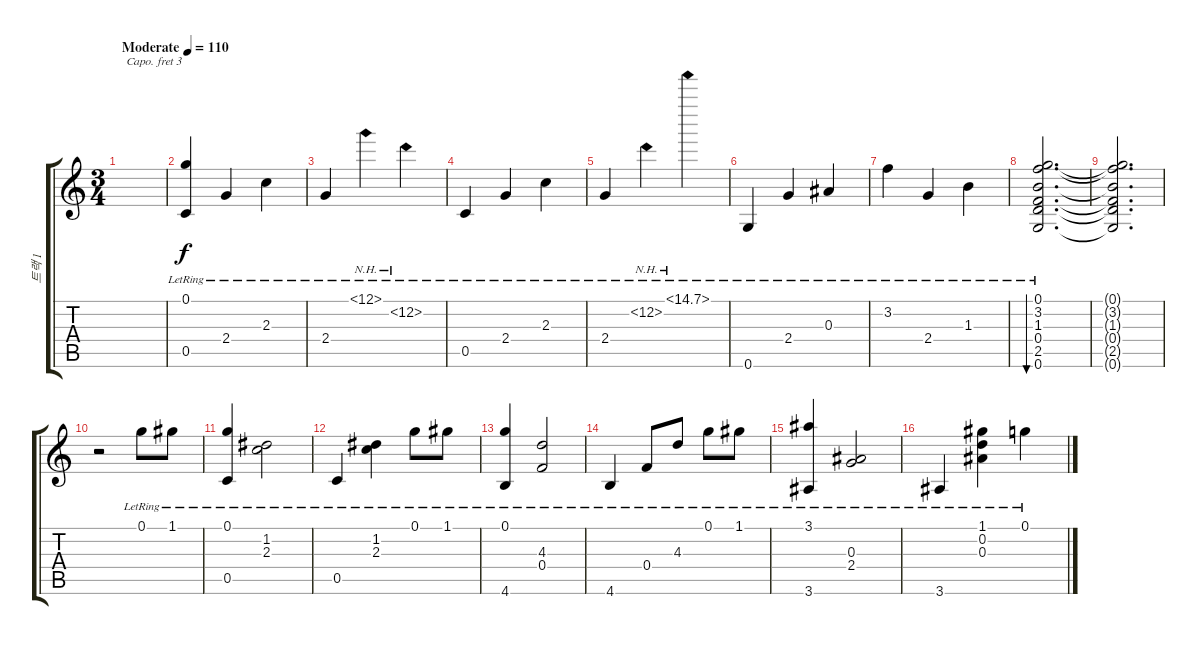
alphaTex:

\track ("트랙 1" "트랙 1") {instrument acousticguitarsteel}
\staff {score tabs}
\capo 3
\tuning (E4 B3 G3 D3 A2 E2) {hide}
\ts (3 4)
\tempo (110 "Moderate")
\clef g2
\ks c
|
(0.1{lr} 0.5{lr}).4 2.4{lr}.4 2.3{lr}.4 |
2.4{lr}.4 12.1{nh lr}.4 12.2{nh lr}.4 |
0.5{lr}.4 2.4{lr}.4 2.3{lr}.4 |
2.4{lr}.4 12.2{nh lr}.4 15.1{nh lr}.4 |
0.6{lr}.4 2.4{lr}.4 0.3{lr}.4 |
3.2{lr}.4 2.4{lr}.4 1.3{lr}.4 |
(0.1{lr} 3.2{lr} 1.3{lr} 0.4{lr} 2.5{lr} 0.6{lr}).2{d bu 480} |
(0.1{t} 3.2{t} 1.3{t} 0.4{t} 2.5{t} 0.6{t}).2{d} |
r.2 0.1{lr}.8 1.1{lr}.8 |
(0.1{lr} 0.5{lr}).4 (1.2 2.3{lr}).2 |
0.5{lr}.4 (1.2 2.3{lr}).4 0.1{lr}.8 1.1{lr}.8 |
(0.1{lr} 4.6{lr}).4 (4.3{lr} 0.4{lr}).2 |
4.6{lr}.4 0.4{lr}.8 4.3{lr}.8 0.1{lr}.8 1.1{lr}.8 |
(3.1{lr} 3.6{lr}).4 (0.3{lr} 2.4{lr}).2 |
3.6{lr}.4 (1.1{lr} 0.2{lr} 0.3{lr}).4 0.1{lr}.4
